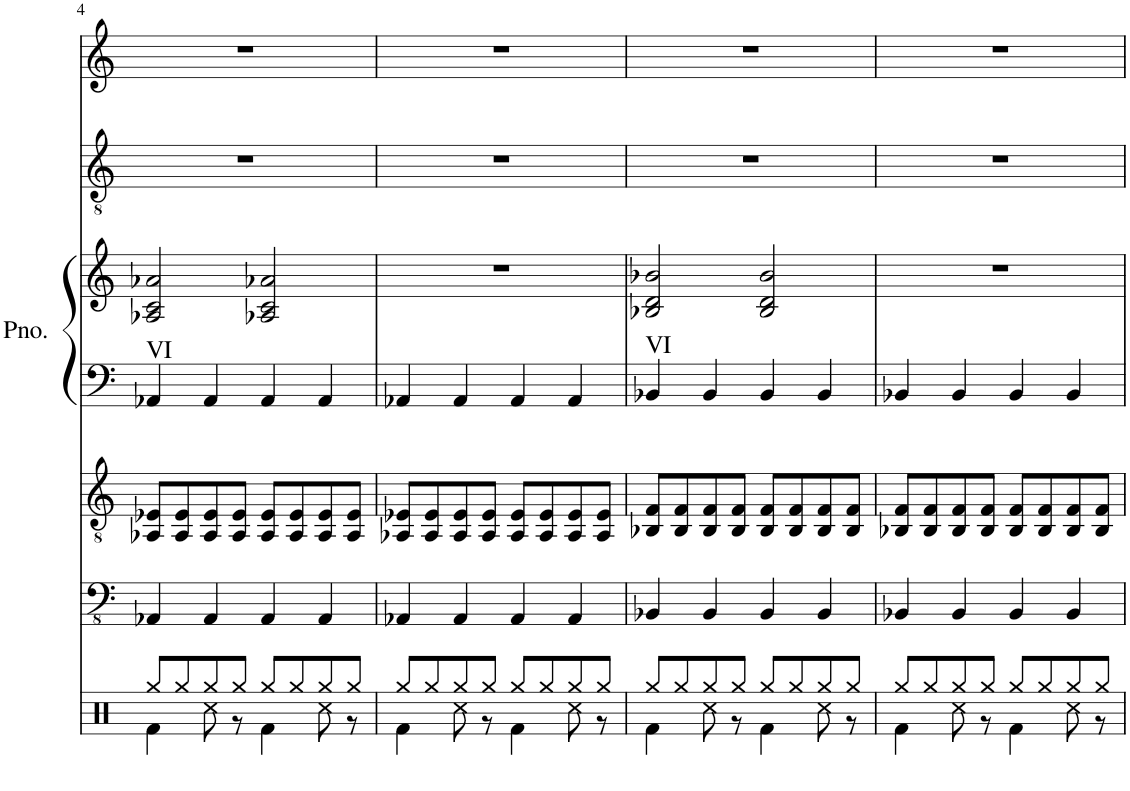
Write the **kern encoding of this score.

**kern	**kern	**kern	**kern	**kern	**harte	**kern	**kern
*part6	*part5	*part4	*part3	*part3	*part3	*part2	*part1
*staff7	*staff6	*staff5	*staff4	*staff3	*	*staff2	*staff1
*I"Batería	*I"Baixo	*I"Guitarra Rítmica	*I"Piano	*	*	*I"Guitarra Solista	*I"Voz
*	*	*	*I'Pno.	*	*	*	*
!!LO:PB:g=z
*clefX	*clefFv4	*clefGv2	*clefF4	*clefG2	*	*clefGv2	*clefG2
*k[]	*k[]	*k[]	*k[]	*k[]	*	*k[]	*k[]
*M4/4	*M4/4	*M4/4	*M4/4	*M4/4	*	*M4/4	*M4/4
=4	=4	=4	=4	=4	=4	=4	=4
*^	*	*	*	*	*	*	*
!	!	!	!	!	!	!LO:H:kt=VI	!	!
8Rgg/L	4Rf\	4AAA-X/	8AA-X/ 8E-X/L	4AA-X/	2A-X/ 2c/ 2a-X/	N	1r	1r
8Rgg/	.	.	8AA-/ 8E-/	.	.	.	.	.
8Rgg/	8Rcc\	4AAA-/	8AA-/ 8E-/	4AA-/	.	.	.	.
8Rgg/J	8r	.	8AA-/ 8E-/J	.	.	.	.	.
8Rgg/L	4Rf\	4AAA-/	8AA-/ 8E-/L	4AA-/	2A-X/ 2c/ 2a-X/	.	.	.
8Rgg/	.	.	8AA-/ 8E-/	.	.	.	.	.
8Rgg/	8Rcc\	4AAA-/	8AA-/ 8E-/	4AA-/	.	.	.	.
8Rgg/J	8r	.	8AA-/ 8E-/J	.	.	.	.	.
=5	=5	=5	=5	=5	=5	=5	=5	=5
8Rgg/L	4Rf\	4AAA-X/	8AA-X/ 8E-X/L	4AA-X/	1r	.	1r	1r
8Rgg/	.	.	8AA-/ 8E-/	.	.	.	.	.
8Rgg/	8Rcc\	4AAA-/	8AA-/ 8E-/	4AA-/	.	.	.	.
8Rgg/J	8r	.	8AA-/ 8E-/J	.	.	.	.	.
8Rgg/L	4Rf\	4AAA-/	8AA-/ 8E-/L	4AA-/	.	.	.	.
8Rgg/	.	.	8AA-/ 8E-/	.	.	.	.	.
8Rgg/	8Rcc\	4AAA-/	8AA-/ 8E-/	4AA-/	.	.	.	.
8Rgg/J	8r	.	8AA-/ 8E-/J	.	.	.	.	.
=6	=6	=6	=6	=6	=6	=6	=6	=6
!	!	!	!	!	!	!LO:H:kt=VI	!	!
8Rgg/L	4Rf\	4BBB-X/	8BB-X/ 8F/L	4BB-X/	2B-X/ 2d/ 2b-X/	N	1r	1r
8Rgg/	.	.	8BB-/ 8F/	.	.	.	.	.
8Rgg/	8Rcc\	4BBB-/	8BB-/ 8F/	4BB-/	.	.	.	.
8Rgg/J	8r	.	8BB-/ 8F/J	.	.	.	.	.
8Rgg/L	4Rf\	4BBB-/	8BB-/ 8F/L	4BB-/	2B-/ 2d/ 2b-/	.	.	.
8Rgg/	.	.	8BB-/ 8F/	.	.	.	.	.
8Rgg/	8Rcc\	4BBB-/	8BB-/ 8F/	4BB-/	.	.	.	.
8Rgg/J	8r	.	8BB-/ 8F/J	.	.	.	.	.
=7	=7	=7	=7	=7	=7	=7	=7	=7
8Rgg/L	4Rf\	4BBB-X/	8BB-X/ 8F/L	4BB-X/	1r	.	1r	1r
8Rgg/	.	.	8BB-/ 8F/	.	.	.	.	.
8Rgg/	8Rcc\	4BBB-/	8BB-/ 8F/	4BB-/	.	.	.	.
8Rgg/J	8r	.	8BB-/ 8F/J	.	.	.	.	.
8Rgg/L	4Rf\	4BBB-/	8BB-/ 8F/L	4BB-/	.	.	.	.
8Rgg/	.	.	8BB-/ 8F/	.	.	.	.	.
8Rgg/	8Rcc\	4BBB-/	8BB-/ 8F/	4BB-/	.	.	.	.
8Rgg/J	8r	.	8BB-/ 8F/J	.	.	.	.	.
*v	*v	*	*	*	*	*	*	*
=	=	=	=	=	=	=	=
*-	*-	*-	*-	*-	*-	*-	*-
